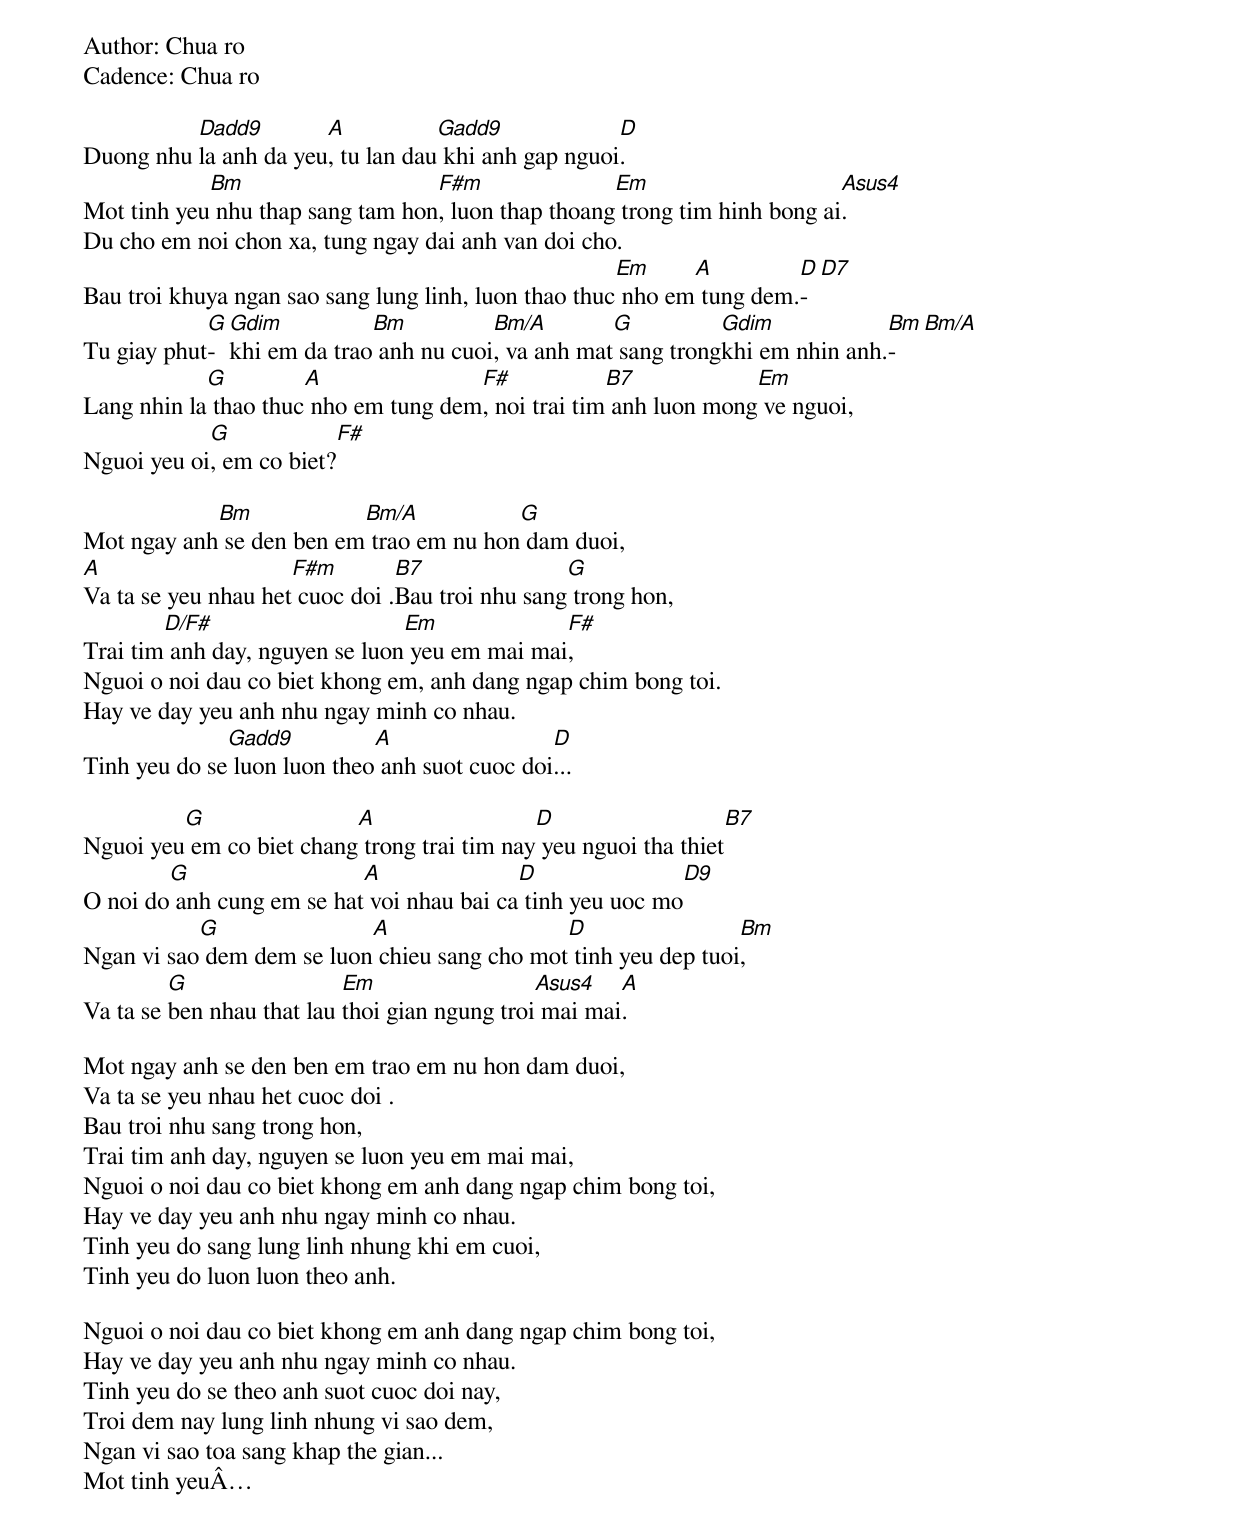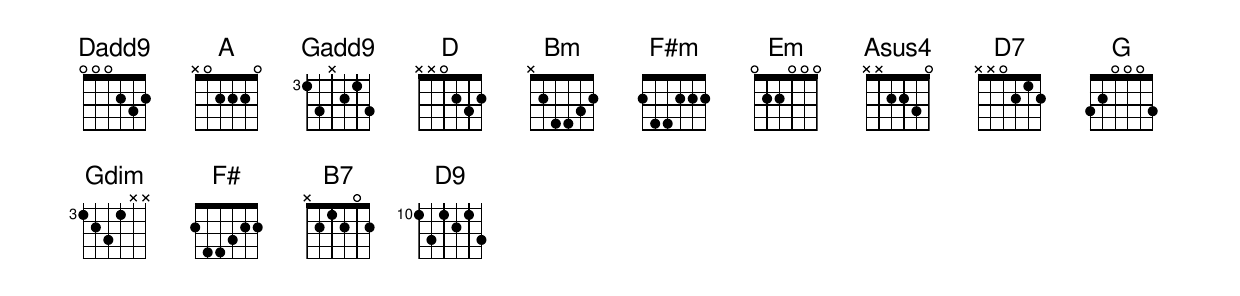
Author: Chua ro
Cadence: Chua ro

Duong nhu [Dadd9]la anh da yeu[A], tu lan dau[Gadd9] khi anh gap nguoi[D].
Mot tinh yeu[Bm] nhu thap sang tam hon[F#m], luon thap thoang[Em] trong tim hinh bong ai[Asus4].
Du cho em noi chon xa, tung ngay dai anh van doi cho.
Bau troi khuya ngan sao sang lung linh, luon thao thuc[Em] nho em[A] tung dem.[D]-[D7]
Tu giay phut[G]-[Gdim]khi em da trao[Bm] anh nu cuoi[Bm/A], va anh mat[G] sang trong[Gdim]khi em nhin anh.[Bm]-[Bm/A]
Lang nhin la[G] thao thuc[A] nho em tung dem[F#], noi trai tim[B7] anh luon mong[Em] ve nguoi,
Nguoi yeu oi[G], em co biet?[F#]

Mot ngay anh[Bm] se den ben em[Bm/A] trao em nu hon[G] dam duoi,
[A]Va ta se yeu nhau het[F#m] cuoc doi .[B7]Bau troi nhu sang[G] trong hon,
Trai tim[D/F#] anh day, nguyen se luon[Em] yeu em mai mai[F#],
Nguoi o noi dau co biet khong em, anh dang ngap chim bong toi.
Hay ve day yeu anh nhu ngay minh co nhau.
Tinh yeu do se[Gadd9] luon luon theo[A] anh suot cuoc doi[D]...

Nguoi yeu[G] em co biet chang[A] trong trai tim nay[D] yeu nguoi tha thiet[B7]
O noi do[G] anh cung em se hat[A] voi nhau bai ca[D] tinh yeu uoc mo[D9]
Ngan vi sao[G] dem dem se luon[A] chieu sang cho mot[D] tinh yeu dep tuoi[Bm],
Va ta se [G]ben nhau that lau [Em]thoi gian ngung troi[Asus4] mai mai[A].

Mot ngay anh se den ben em trao em nu hon dam duoi,
Va ta se yeu nhau het cuoc doi .
Bau troi nhu sang trong hon,
Trai tim anh day, nguyen se luon yeu em mai mai,
Nguoi o noi dau co biet khong em anh dang ngap chim bong toi,
Hay ve day yeu anh nhu ngay minh co nhau.
Tinh yeu do sang lung linh nhung khi em cuoi,
Tinh yeu do luon luon theo anh.

Nguoi o noi dau co biet khong em anh dang ngap chim bong toi,
Hay ve day yeu anh nhu ngay minh co nhau.
Tinh yeu do se theo anh suot cuoc doi nay,
Troi dem nay lung linh nhung vi sao dem,
Ngan vi sao toa sang khap the gian...
Mot tinh yeuÂ…
